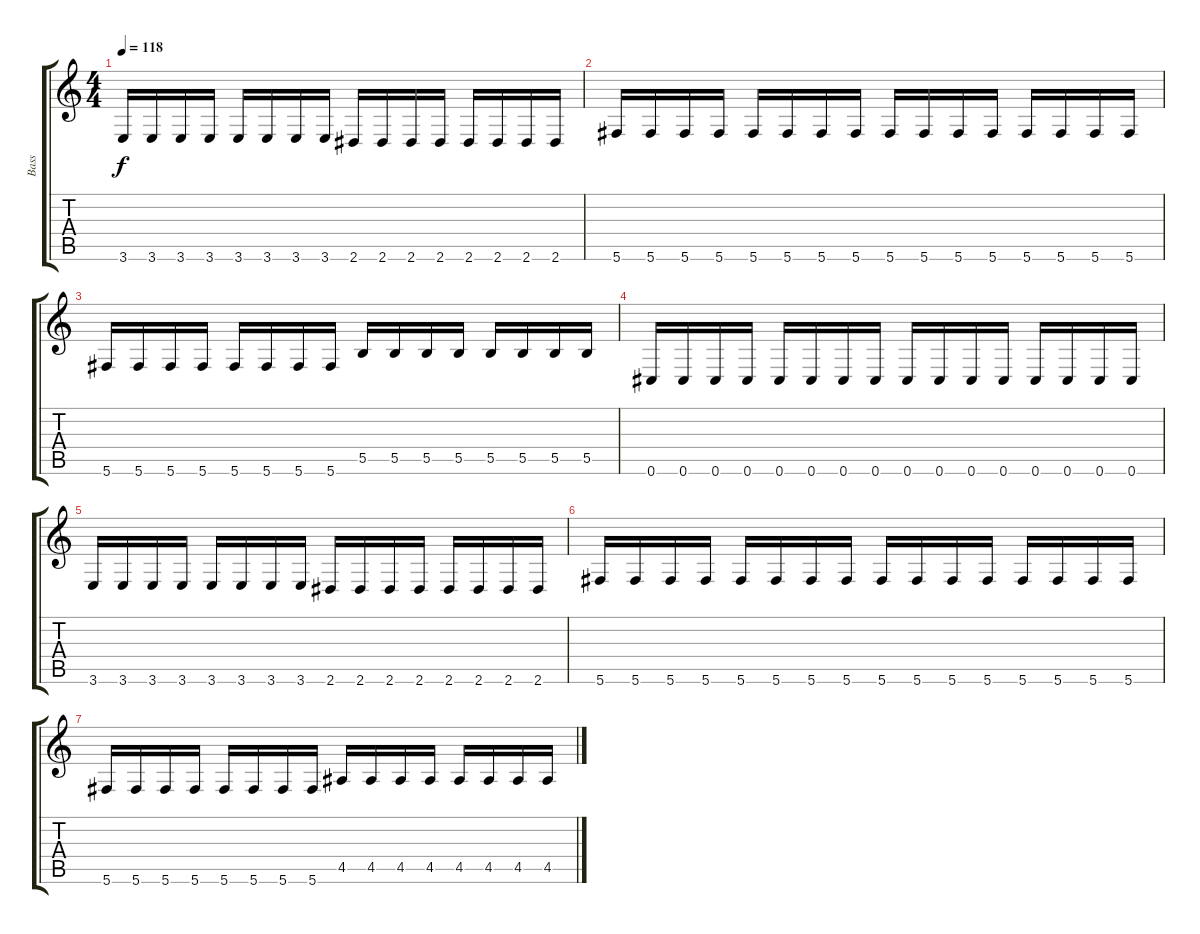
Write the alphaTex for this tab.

\track ("Bass" "Bass") {instrument electricbassfinger}
\staff {score tabs}
\tuning (Db4 Ab3 E3 B2 Gb2 Db2) {hide}
\ts (4 4)
\tempo 118
\clef g2
\ks c
3.6.16{dy f} 3.6.16 3.6.16 3.6.16 3.6.16 3.6.16 3.6.16 3.6.16 2.6.16 2.6.16 2.6.16 2.6.16 2.6.16 2.6.16 2.6.16 2.6.16 |
5.6.16 5.6.16 5.6.16 5.6.16 5.6.16 5.6.16 5.6.16 5.6.16 5.6.16 5.6.16 5.6.16 5.6.16 5.6.16 5.6.16 5.6.16 5.6.16 |
5.6.16 5.6.16 5.6.16 5.6.16 5.6.16 5.6.16 5.6.16 5.6.16 5.5.16 5.5.16 5.5.16 5.5.16 5.5.16 5.5.16 5.5.16 5.5.16 |
0.6.16{volume 0} 0.6.16 0.6.16 0.6.16 0.6.16 0.6.16 0.6.16 0.6.16 0.6.16 0.6.16 0.6.16 0.6.16 0.6.16 0.6.16 0.6.16 0.6.16 |
3.6.16 3.6.16 3.6.16 3.6.16 3.6.16 3.6.16 3.6.16 3.6.16 2.6.16 2.6.16 2.6.16 2.6.16 2.6.16 2.6.16 2.6.16 2.6.16 |
5.6.16 5.6.16 5.6.16 5.6.16 5.6.16 5.6.16 5.6.16 5.6.16 5.6.16 5.6.16 5.6.16 5.6.16 5.6.16 5.6.16 5.6.16 5.6.16 |
5.6.16 5.6.16 5.6.16 5.6.16 5.6.16 5.6.16 5.6.16 5.6.16 4.5.16 4.5.16 4.5.16 4.5.16 4.5.16 4.5.16 4.5.16 4.5.16
